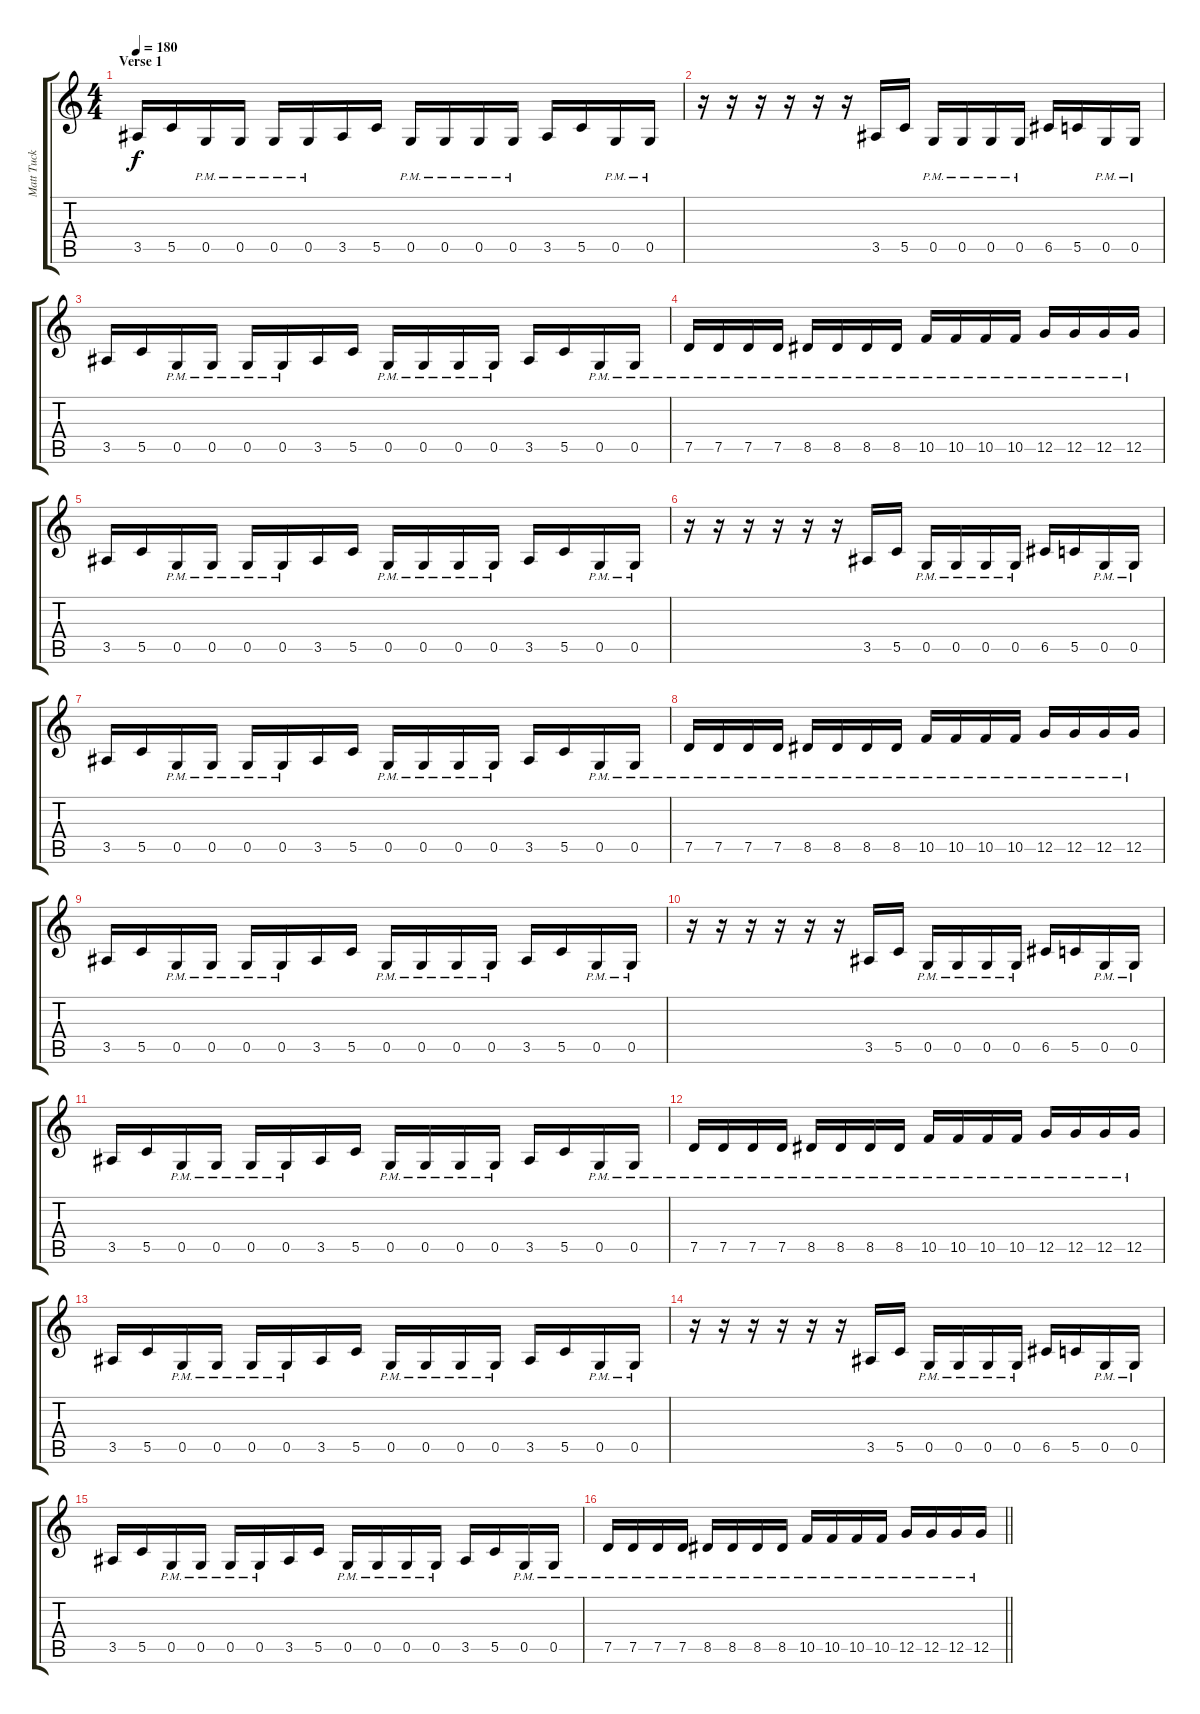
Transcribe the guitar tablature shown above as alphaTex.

\track ("Matt Tuck" "Matt Tuck") {instrument distortionguitar}
\staff {score tabs}
\tuning (D4 A3 F3 C3 G2 C2) {hide}
\ts (4 4)
\section ("" "Verse 1")
\tempo 180
\clef g2
\ks c
3.5.16{dy f} 5.5.16 0.5{pm}.16 0.5{pm}.16 0.5{pm}.16 0.5{pm}.16 3.5.16 5.5.16 0.5{pm}.16 0.5{pm}.16 0.5{pm}.16 0.5{pm}.16 3.5.16 5.5.16 0.5{pm}.16 0.5{pm}.16 |
r.16 r.16 r.16 r.16 r.16 r.16 3.5.16 5.5.16 0.5{pm}.16 0.5{pm}.16 0.5{pm}.16 0.5{pm}.16 6.5.16 5.5.16 0.5{pm}.16 0.5{pm}.16 |
3.5.16 5.5.16 0.5{pm}.16 0.5{pm}.16 0.5{pm}.16 0.5{pm}.16 3.5.16 5.5.16 0.5{pm}.16 0.5{pm}.16 0.5{pm}.16 0.5{pm}.16 3.5.16 5.5.16 0.5{pm}.16 0.5{pm}.16 |
7.5{pm}.16 7.5{pm}.16 7.5{pm}.16 7.5{pm}.16 8.5{pm}.16 8.5{pm}.16 8.5{pm}.16 8.5{pm}.16 10.5{pm}.16 10.5{pm}.16 10.5{pm}.16 10.5{pm}.16 12.5{pm}.16 12.5{pm}.16 12.5{pm}.16 12.5{pm}.16 |
3.5.16 5.5.16 0.5{pm}.16 0.5{pm}.16 0.5{pm}.16 0.5{pm}.16 3.5.16 5.5.16 0.5{pm}.16 0.5{pm}.16 0.5{pm}.16 0.5{pm}.16 3.5.16 5.5.16 0.5{pm}.16 0.5{pm}.16 |
r.16 r.16 r.16 r.16 r.16 r.16 3.5.16 5.5.16 0.5{pm}.16 0.5{pm}.16 0.5{pm}.16 0.5{pm}.16 6.5.16 5.5.16 0.5{pm}.16 0.5{pm}.16 |
3.5.16 5.5.16 0.5{pm}.16 0.5{pm}.16 0.5{pm}.16 0.5{pm}.16 3.5.16 5.5.16 0.5{pm}.16 0.5{pm}.16 0.5{pm}.16 0.5{pm}.16 3.5.16 5.5.16 0.5{pm}.16 0.5{pm}.16 |
7.5{pm}.16 7.5{pm}.16 7.5{pm}.16 7.5{pm}.16 8.5{pm}.16 8.5{pm}.16 8.5{pm}.16 8.5{pm}.16 10.5{pm}.16 10.5{pm}.16 10.5{pm}.16 10.5{pm}.16 12.5{pm}.16 12.5{pm}.16 12.5{pm}.16 12.5{pm}.16 |
3.5.16 5.5.16 0.5{pm}.16 0.5{pm}.16 0.5{pm}.16 0.5{pm}.16 3.5.16 5.5.16 0.5{pm}.16 0.5{pm}.16 0.5{pm}.16 0.5{pm}.16 3.5.16 5.5.16 0.5{pm}.16 0.5{pm}.16 |
r.16 r.16 r.16 r.16 r.16 r.16 3.5.16 5.5.16 0.5{pm}.16 0.5{pm}.16 0.5{pm}.16 0.5{pm}.16 6.5.16 5.5.16 0.5{pm}.16 0.5{pm}.16 |
3.5.16 5.5.16 0.5{pm}.16 0.5{pm}.16 0.5{pm}.16 0.5{pm}.16 3.5.16 5.5.16 0.5{pm}.16 0.5{pm}.16 0.5{pm}.16 0.5{pm}.16 3.5.16 5.5.16 0.5{pm}.16 0.5{pm}.16 |
7.5{pm}.16 7.5{pm}.16 7.5{pm}.16 7.5{pm}.16 8.5{pm}.16 8.5{pm}.16 8.5{pm}.16 8.5{pm}.16 10.5{pm}.16 10.5{pm}.16 10.5{pm}.16 10.5{pm}.16 12.5{pm}.16 12.5{pm}.16 12.5{pm}.16 12.5{pm}.16 |
3.5.16 5.5.16 0.5{pm}.16 0.5{pm}.16 0.5{pm}.16 0.5{pm}.16 3.5.16 5.5.16 0.5{pm}.16 0.5{pm}.16 0.5{pm}.16 0.5{pm}.16 3.5.16 5.5.16 0.5{pm}.16 0.5{pm}.16 |
r.16 r.16 r.16 r.16 r.16 r.16 3.5.16 5.5.16 0.5{pm}.16 0.5{pm}.16 0.5{pm}.16 0.5{pm}.16 6.5.16 5.5.16 0.5{pm}.16 0.5{pm}.16 |
3.5.16 5.5.16 0.5{pm}.16 0.5{pm}.16 0.5{pm}.16 0.5{pm}.16 3.5.16 5.5.16 0.5{pm}.16 0.5{pm}.16 0.5{pm}.16 0.5{pm}.16 3.5.16 5.5.16 0.5{pm}.16 0.5{pm}.16 |
\barLineRight lightlight
7.5{pm}.16 7.5{pm}.16 7.5{pm}.16 7.5{pm}.16 8.5{pm}.16 8.5{pm}.16 8.5{pm}.16 8.5{pm}.16 10.5{pm}.16 10.5{pm}.16 10.5{pm}.16 10.5{pm}.16 12.5{pm}.16 12.5{pm}.16 12.5{pm}.16 12.5{pm}.16
